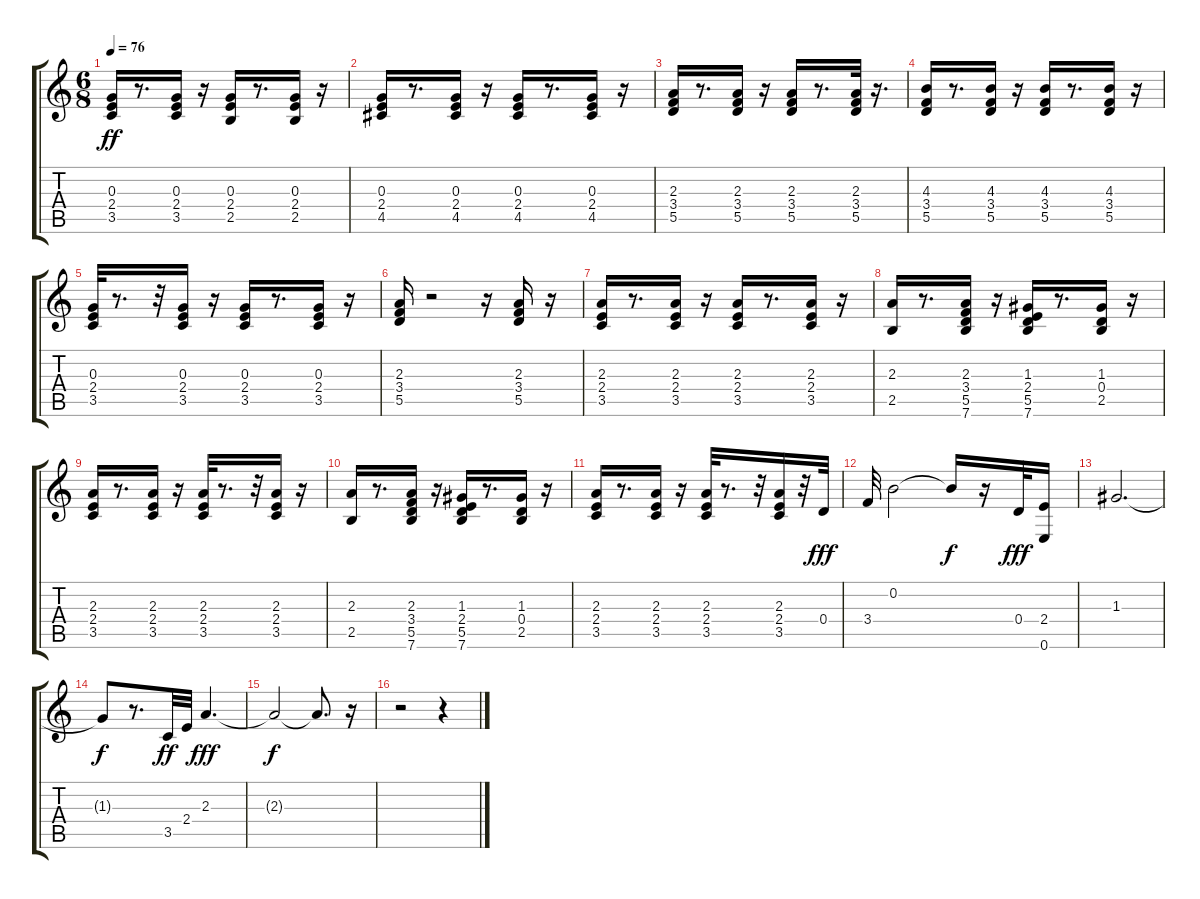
\track "" {instrument electricguitarjazz}
\staff {score tabs}
\tuning (E4 B3 G3 D3 A2 E2) {hide}
\ts (6 8)
\tempo 76
\clef g2
\ks c
(0.3 2.4 3.5).16{dy ff} r.8{d} (0.3 2.4 3.5).16 r.16 (0.3 2.4 2.5).16 r.8{d} (0.3 2.4 2.5).16 r.16 |
(0.3 2.4 4.5).16 r.8{d} (0.3 2.4 4.5).16 r.16 (0.3 2.4 4.5).16 r.8{d} (0.3 2.4 4.5).16 r.16 |
(2.3 3.4 5.5).16 r.8{d} (2.3 3.4 5.5).16 r.16 (2.3 3.4 5.5).16 r.8{d} (2.3 3.4 5.5).32 r.16{d} |
(4.3 3.4 5.5).16 r.8{d} (4.3 3.4 5.5).16 r.16 (4.3 3.4 5.5).16 r.8{d} (4.3 3.4 5.5).16 r.16 |
(0.3 2.4 3.5).32 r.8{d} r.32 (0.3 2.4 3.5).16 r.16 (0.3 2.4 3.5).16 r.8{d} (0.3 2.4 3.5).16 r.16 |
(2.3 3.4 5.5).16 r.2 r.16 (2.3 3.4 5.5).16 r.16 |
(2.3 2.4 3.5).16 r.8{d} (2.3 2.4 3.5).16 r.16 (2.3 2.4 3.5).16 r.8{d} (2.3 2.4 3.5).16 r.16 |
(2.3 2.5).16 r.8{d} (2.3 3.4 5.5 7.6).16 r.16 (1.3 2.4 5.5 7.6).16 r.8{d} (1.3 0.4 2.5).16 r.16 |
(2.3 2.4 3.5).16 r.8{d} (2.3 2.4 3.5).16 r.16 (2.3 2.4 3.5).32 r.8{d} r.32 (2.3 2.4 3.5).16 r.16 |
(2.3 2.5).16 r.8{d} (2.3 3.4 5.5 7.6).16 r.16 (1.3 2.4 5.5 7.6).16 r.8{d} (1.3 0.4 2.5).16 r.16 |
(2.3 2.4 3.5).16 r.8{d} (2.3 2.4 3.5).16 r.16 (2.3 2.4 3.5).32 r.8{d} r.32 (2.3 2.4 3.5).16 r.32 0.4.32{dy fff} |
3.4.32 0.2.2 0.2{t}.16{dy f} r.16 0.4.32{dy fff} (2.4 0.6).16 |
1.3.2{d} |
1.3{t}.8{dy f} r.8{d} 3.5.32{dy ff} 2.4.32 2.3.4{d dy fff} |
2.3{t}.2{dy f} 2.3{t}.8{d} r.16 |
r.2 r.4
